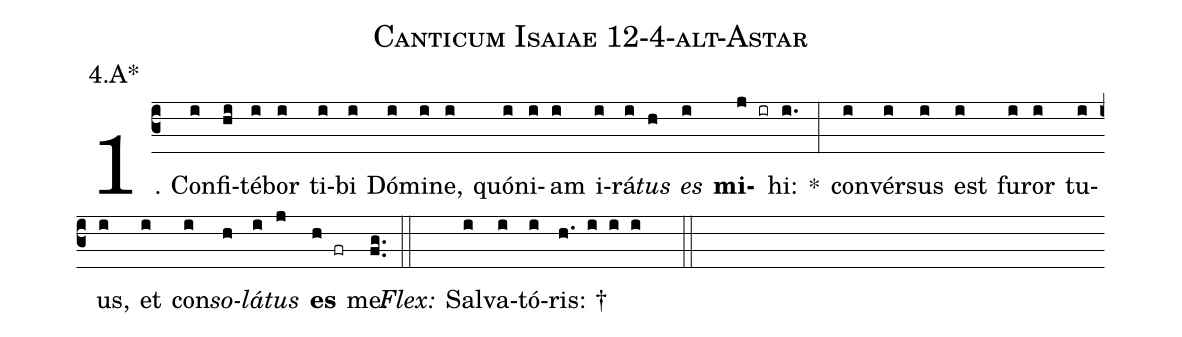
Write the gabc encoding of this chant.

name: Canticum Isaiae 12-4-alt-Astar;
annotation: 4.A*;
%%
(c3)1. Con(i)fi(hi)té(i)bor(i) ti(i)bi(i) Dó(i)mi(i)ne,(i) quón(i)i(i)am(i) i(i)rá(i)<i>tus</i>(h) <i>es</i>(i) <b>mi</b>(j ir)hi:(i.) *(:) con(i)vér(i)sus(i) est(i) fu(i)ror(i) tu(i)us,(i) et(i) con(i)<i>so</i>(h)<i>lá</i>(i)<i>tus</i>(j) <b>es</b>(h fr) me.(fg..) (::)
<i>Flex:</i>()  Sal(i)va(i)tó(i)ris: †(h. i i i  ::)
